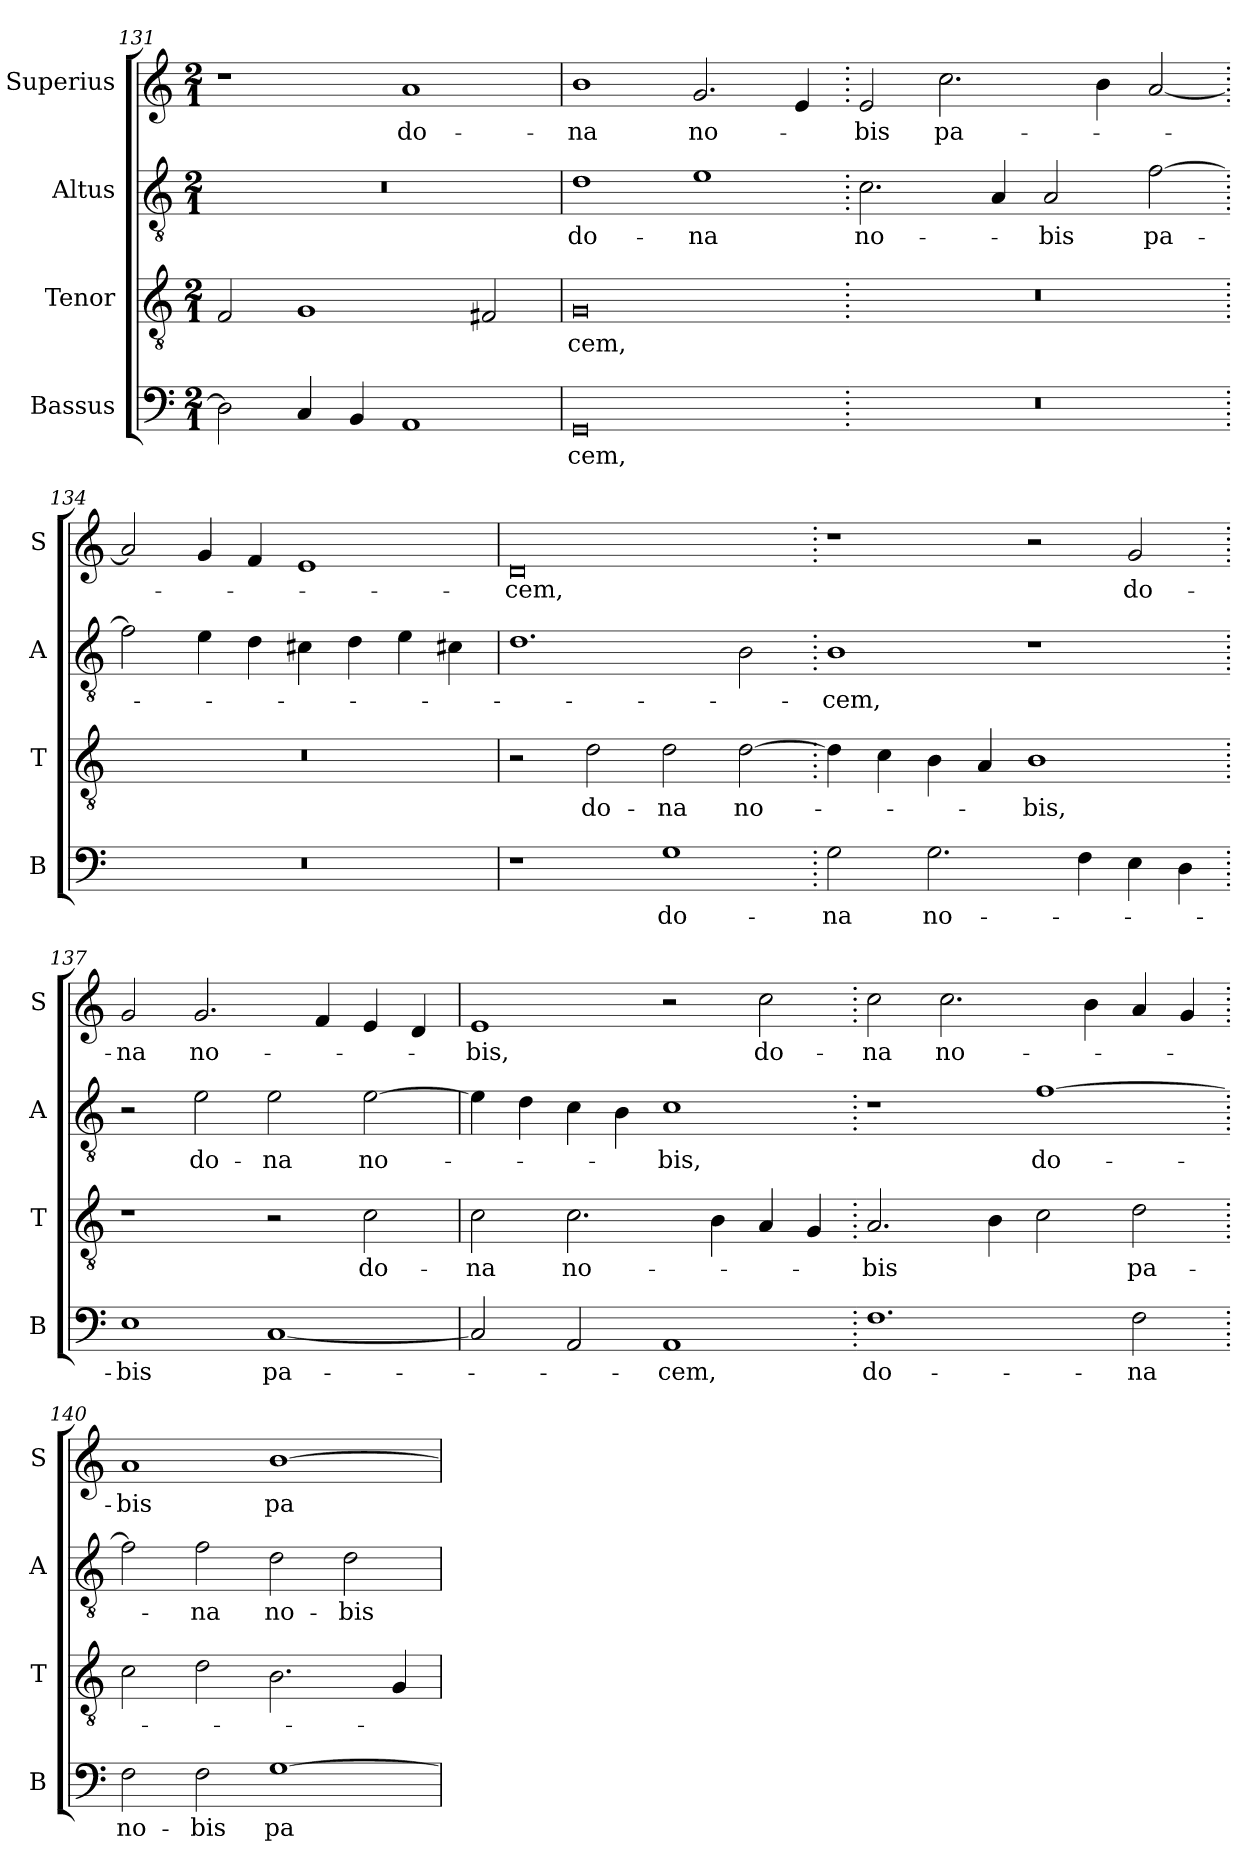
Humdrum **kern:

**kern	**text	**kern	**text	**kern	**text	**kern	**text
*part4	*part4	*part3	*part3	*part2	*part2	*part1	*part1
*staff4	*staff4	*staff3	*staff3	*staff2	*staff2	*staff1	*staff1
*I"Bassus	*	*I"Tenor	*	*I"Altus	*	*I"Superius	*
*I'B	*	*I'T	*	*I'A	*	*I'S	*
*clefF4	*	*clefGv2	*	*clefGv2	*	*clefG2	*
*k[]	*	*k[]	*	*k[]	*	*k[]	*
*M2/1	*	*M2/1	*	*M2/1	*	*M2/1	*
=131	=131	=131	=131	=131	=131	=131	=131
2D\]	.	2F/	.	0r	.	1r	.
4C/	.	1G	.	.	.	.	.
4BB/	.	.	.	.	.	.	.
1AA	.	.	.	.	.	1a	do-
.	.	2F#X/	.	.	.	.	.
=132	=132	=132	=132	=132	=132	=132	=132
0GG	-cem,	0G	-cem,	1d	do-	1b	-na
.	.	.	.	1e	-na	2.g/	no-
.	.	.	.	.	.	4e/	.
=133.	=133.	=133.	=133.	=133.	=133.	=133.	=133.
0r	.	0r	.	2.c\	no-	2e/	-bis
.	.	.	.	.	.	2.cc\	pa-
.	.	.	.	4A/	.	.	.
.	.	.	.	2A/	-bis	.	.
.	.	.	.	.	.	4b\	.
.	.	.	.	[2f\	pa-	[2a/	.
=134.	=134.	=134.	=134.	=134.	=134.	=134.	=134.
0r	.	0r	.	2f\]	.	2a/]	.
.	.	.	.	4e\	.	4g/	.
.	.	.	.	4d\	.	4f/	.
.	.	.	.	4c#X\	.	1e	.
.	.	.	.	4d\	.	.	.
.	.	.	.	4e\	.	.	.
.	.	.	.	4c#X\	.	.	.
=135	=135	=135	=135	=135	=135	=135	=135
1r	.	2r	.	1.d	.	0d	-cem,
.	.	2d\	do-	.	.	.	.
1G	do-	2d\	-na	.	.	.	.
.	.	[2d\	no-	2B\	.	.	.
=136.	=136.	=136.	=136.	=136.	=136.	=136.	=136.
2G\	-na	4d\]	.	1B	-cem,	1r	.
.	.	4c\	.	.	.	.	.
2.G\	no-	4B\	.	.	.	.	.
.	.	4A/	.	.	.	.	.
.	.	1B	-bis,	1r	.	2r	.
4F\	.	.	.	.	.	.	.
4E\	.	.	.	.	.	2g/	do-
4D\	.	.	.	.	.	.	.
=137.	=137.	=137.	=137.	=137.	=137.	=137.	=137.
1E	-bis	1r	.	2r	.	2g/	-na
.	.	.	.	2e\	do-	2.g/	no-
[1C	pa-	2r	.	2e\	-na	.	.
.	.	.	.	.	.	4f/	.
.	.	2c\	do-	[2e\	no-	4e/	.
.	.	.	.	.	.	4d/	.
=138	=138	=138	=138	=138	=138	=138	=138
2C/]	.	2c\	-na	4e\]	.	1e	-bis,
.	.	.	.	4d\	.	.	.
2AA/	.	2.c\	no-	4c\	.	.	.
.	.	.	.	4B\	.	.	.
1AA	-cem,	.	.	1c	-bis,	2r	.
.	.	4B\	.	.	.	.	.
.	.	4A/	.	.	.	2cc\	do-
.	.	4G/	.	.	.	.	.
=139.	=139.	=139.	=139.	=139.	=139.	=139.	=139.
1.F	do-	2.A/	-bis	1r	.	2cc\	-na
.	.	.	.	.	.	2.cc\	no-
.	.	4B\	.	.	.	.	.
.	.	2c\	.	[1f	do-	.	.
.	.	.	.	.	.	4b\	.
2F\	-na	2d\	pa-	.	.	4a/	.
.	.	.	.	.	.	4g/	.
=140.	=140.	=140.	=140.	=140.	=140.	=140.	=140.
2F\	no-	2c\	.	2f\]	.	1a	-bis
2F\	-bis	2d\	.	2f\	-na	.	.
[1G	pa-	2.B\	.	2d\	no-	[1b	pa-
.	.	.	.	2d\	-bis	.	.
.	.	4G/	.	.	.	.	.
=	=	=	=	=	=	=	=
*-	*-	*-	*-	*-	*-	*-	*-
